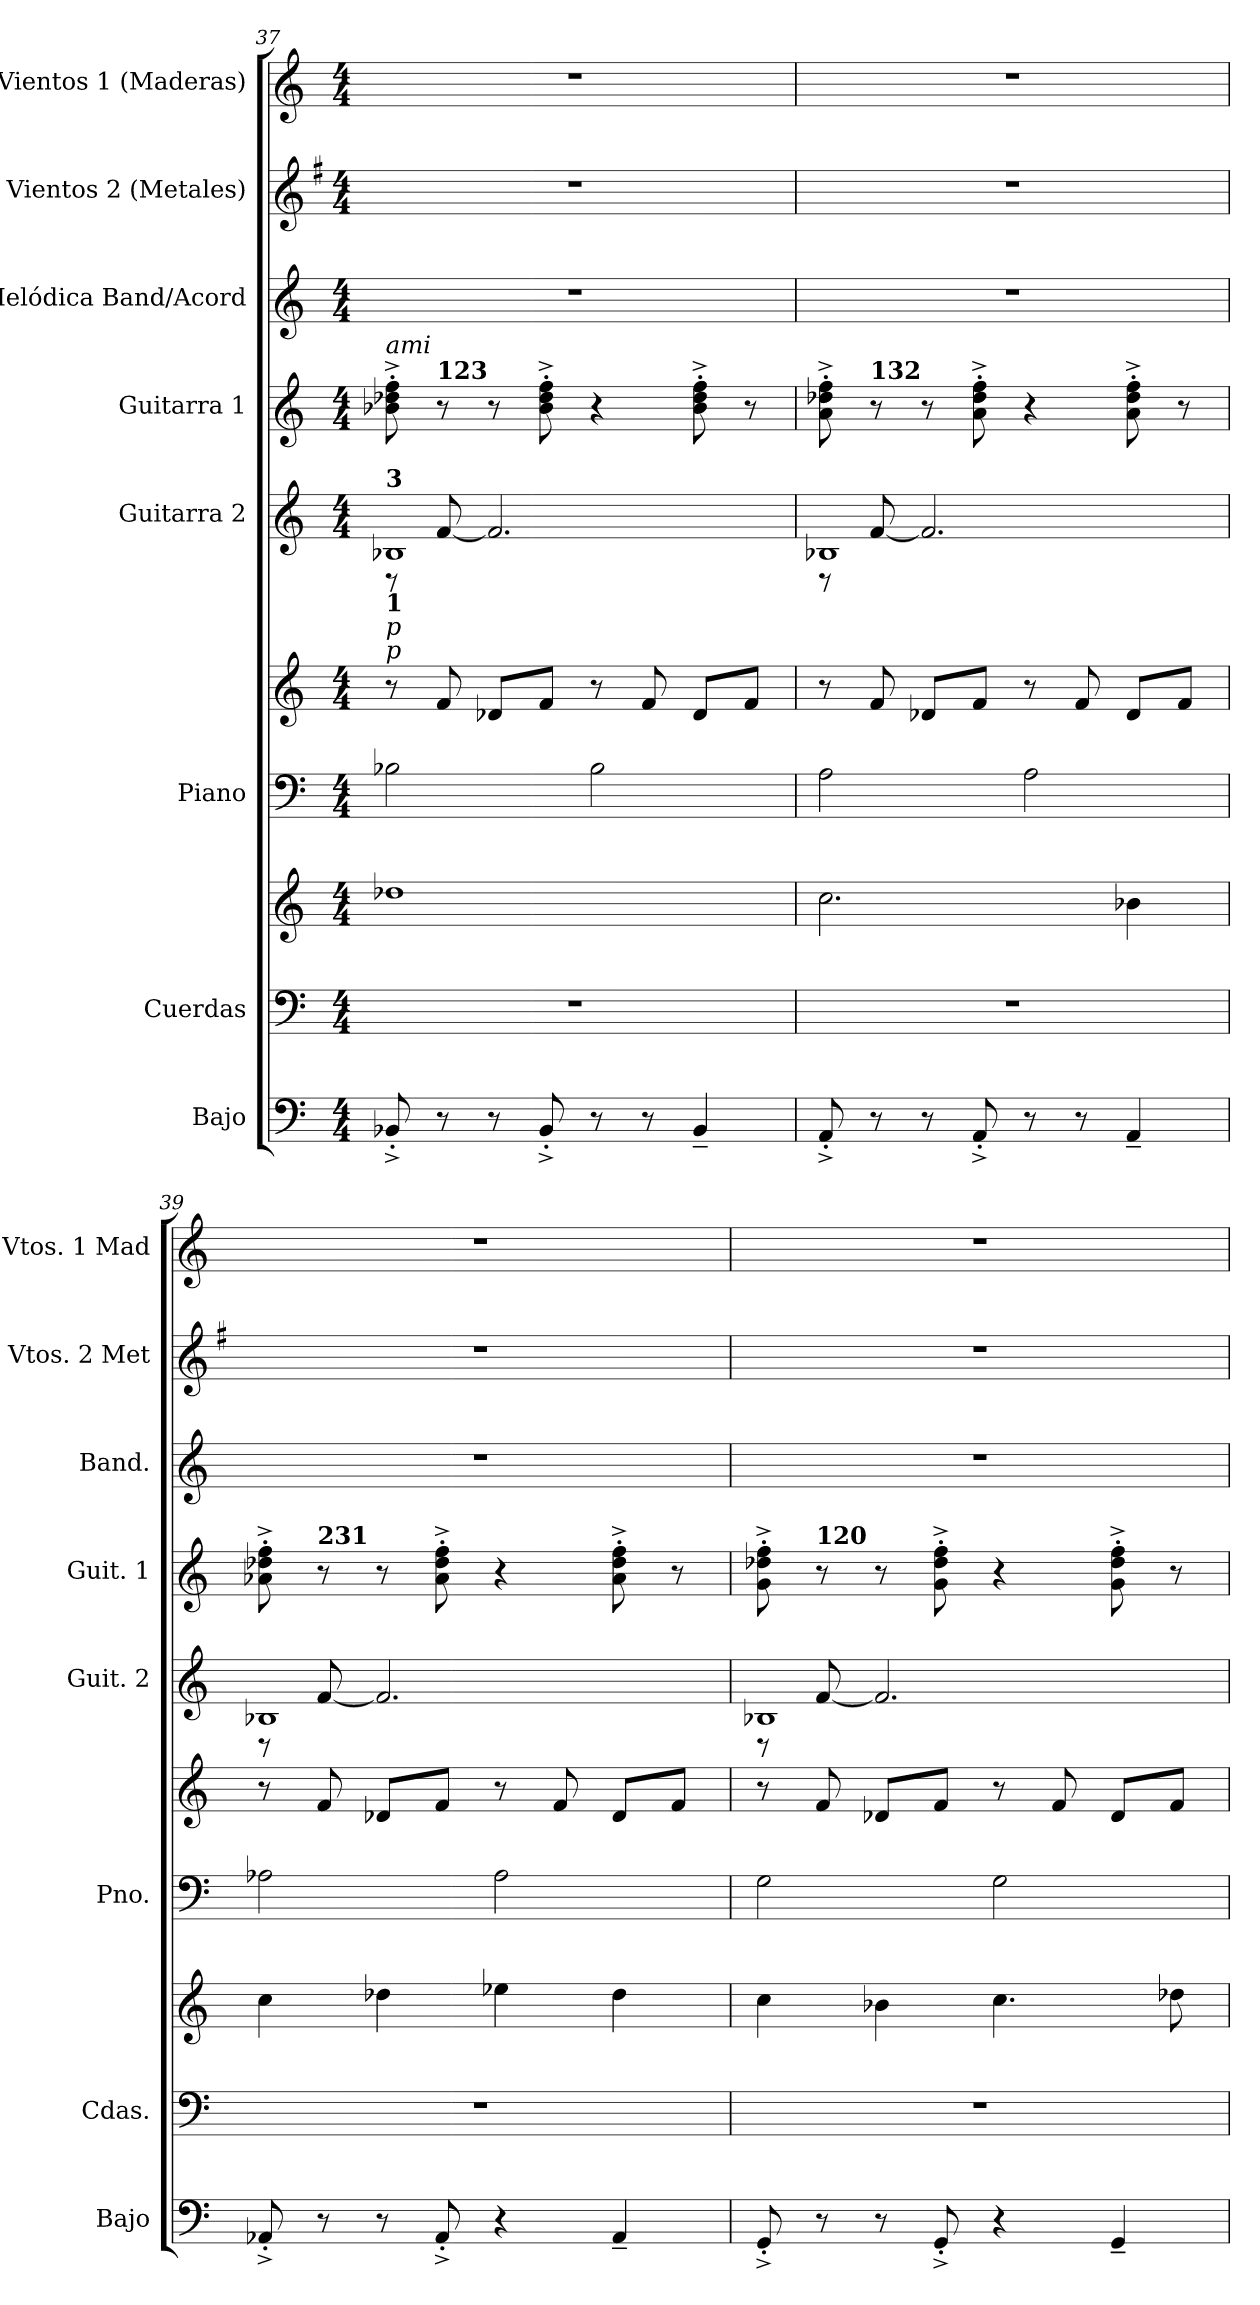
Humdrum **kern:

**kern	**kern	**kern	**kern	**kern	**kern	**kern	**kern	**kern	**kern
*part8	*part7	*part7	*part6	*part6	*part5	*part4	*part3	*part2	*part1
*staff10	*staff9	*staff8	*staff7	*staff6	*staff5	*staff4	*staff3	*staff2	*staff1
*I"Bajo	*I"Cuerdas	*	*I"Piano	*	*I"Guitarra 2	*I"Guitarra 1	*I"Melódica Band/Acord	*I"Vientos 2 (Metales)	*I"Vientos 1 (Maderas)
*I'Bajo	*I'Cdas.	*	*I'Pno.	*	*I'Guit. 2	*I'Guit. 1	*I'Band.	*I'Vtos. 2 Met	*I'Vtos. 1 Mad
*clefF4	*clefF4	*clefG2	*clefF4	*clefG2	*clefG2	*clefG2	*clefG2	*clefG2	*clefG2
*ITrd7c12	*	*	*	*	*ITrd7c12	*ITrd7c12	*	*ITrd4c7	*
*k[]	*k[]	*k[]	*k[]	*k[]	*k[]	*k[]	*k[]	*k[]	*k[]
*M4/4	*M4/4	*M4/4	*M4/4	*M4/4	*M4/4	*M4/4	*M4/4	*M4/4	*M4/4
=37	=37	=37	=37	=37	=37	=37	=37	=37	=37
*	*	*	*	*	*^	*	*	*	*
!	!	!	!	!	!	!	!LO:TX:a:i:t=ami	!	!	!
!	!	!	!	!	!LO:TX:b:B:t=1	!	!	!	!	!
!	!	!	!	!	!LO:TX:b:i:t=p	!	!	!	!	!
!	!	!	!	!	!LO:TX:b:i:t=p	!	!	!	!	!
!	!	!	!	!	!LO:TX:a:B:t=3	!	!	!	!	!
8BBB-X'^/	1r	1dd-X	2B-X\	8r	1BB-X	8r	8B-X\'^ 8d-X\'^ 8f\'^	1r	1r	1r
!	!	!	!	!	!	!	!LO:TX:a:B:t=123	!	!	!
8r	.	.	.	8f/	.	[8F/	8r	.	.	.
8r	.	.	.	8d-X/L	.	2.F/]	8r	.	.	.
8BBB-'^/	.	.	.	8f/J	.	.	8B-\'^ 8d-\'^ 8f\'^	.	.	.
8r	.	.	2B-\	8r	.	.	4r	.	.	.
8r	.	.	.	8f/	.	.	.	.	.	.
4BBB-~/	.	.	.	8d-/L	.	.	8B-\'^ 8d-\'^ 8f\'^	.	.	.
.	.	.	.	8f/J	.	.	8r	.	.	.
=38	=38	=38	=38	=38	=38	=38	=38	=38	=38	=38
8AAA'^/	1r	2.cc\	2A\	8r	1BB-X	8r	8A\'^ 8d-X\'^ 8f\'^	1r	1r	1r
!	!	!	!	!	!	!	!LO:TX:a:B:t=132	!	!	!
8r	.	.	.	8f/	.	[8F/	8r	.	.	.
8r	.	.	.	8d-X/L	.	2.F/]	8r	.	.	.
8AAA'^/	.	.	.	8f/J	.	.	8A\'^ 8d-\'^ 8f\'^	.	.	.
8r	.	.	2A\	8r	.	.	4r	.	.	.
8r	.	.	.	8f/	.	.	.	.	.	.
4AAA~/	.	4b-X\	.	8d-/L	.	.	8A\'^ 8d-\'^ 8f\'^	.	.	.
.	.	.	.	8f/J	.	.	8r	.	.	.
!!LO:PB:g=z
=39	=39	=39	=39	=39	=39	=39	=39	=39	=39	=39
8AAA-X'^/	1r	4cc\	2A-X\	8r	1BB-X	8r	8A-X\'^ 8d-X\'^ 8f\'^	1r	1r	1r
!	!	!	!	!	!	!	!LO:TX:a:B:t=231	!	!	!
8r	.	.	.	8f/	.	[8F/	8r	.	.	.
8r	.	4dd-X\	.	8d-X/L	.	2.F/]	8r	.	.	.
8AAA-'^/	.	.	.	8f/J	.	.	8A-\'^ 8d-\'^ 8f\'^	.	.	.
4r	.	4ee-X\	2A-\	8r	.	.	4r	.	.	.
.	.	.	.	8f/	.	.	.	.	.	.
4AAA-~/	.	4dd-\	.	8d-/L	.	.	8A-\'^ 8d-\'^ 8f\'^	.	.	.
.	.	.	.	8f/J	.	.	8r	.	.	.
=40	=40	=40	=40	=40	=40	=40	=40	=40	=40	=40
8GGG'^/	1r	4cc\	2G\	8r	1BB-X	8r	8G\'^ 8d-X\'^ 8f\'^	1r	1r	1r
!	!	!	!	!	!	!	!LO:TX:a:B:t=120	!	!	!
8r	.	.	.	8f/	.	[8F/	8r	.	.	.
8r	.	4b-X\	.	8d-X/L	.	2.F/]	8r	.	.	.
8GGG'^/	.	.	.	8f/J	.	.	8G\'^ 8d-\'^ 8f\'^	.	.	.
4r	.	4.cc\	2G\	8r	.	.	4r	.	.	.
.	.	.	.	8f/	.	.	.	.	.	.
4GGG~/	.	.	.	8d-/L	.	.	8G\'^ 8d-\'^ 8f\'^	.	.	.
.	.	8dd-X\	.	8f/J	.	.	8r	.	.	.
*	*	*	*	*	*v	*v	*	*	*	*
=	=	=	=	=	=	=	=	=	=
*-	*-	*-	*-	*-	*-	*-	*-	*-	*-
